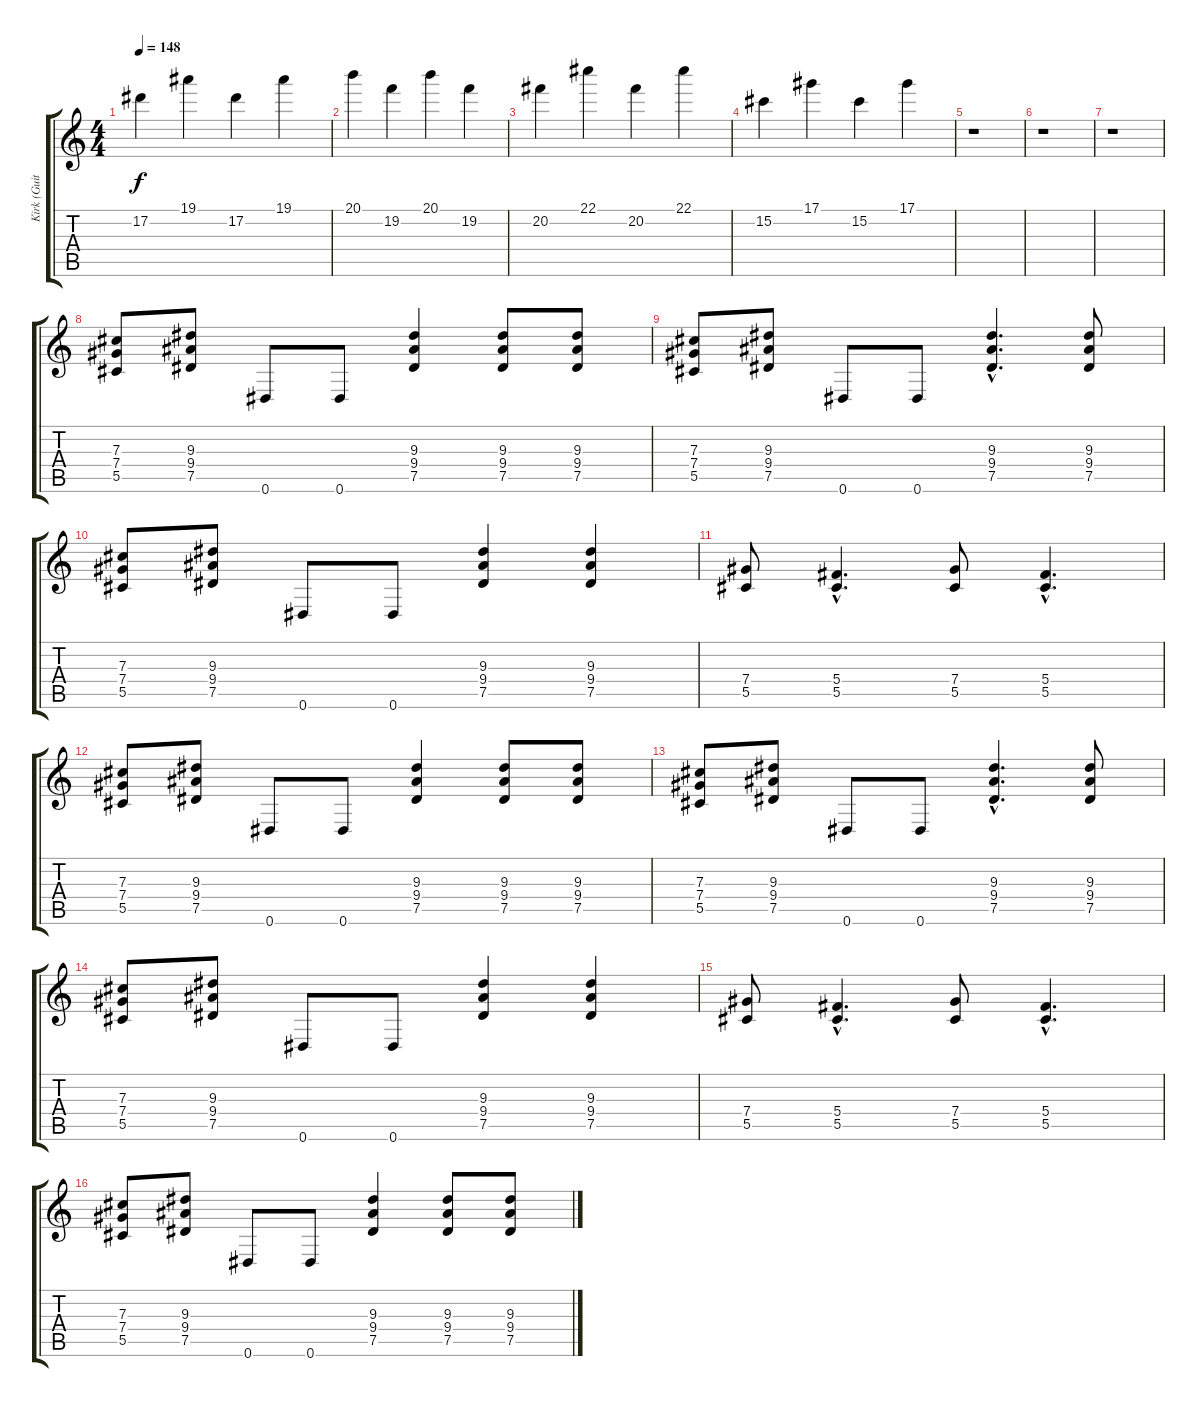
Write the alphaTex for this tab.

\track ("Kirk (Guitar 2)" "Kirk (Guit") {instrument distortionguitar}
\staff {score tabs}
\tuning (Eb4 Bb3 Gb3 Db3 Ab2 Eb2) {hide}
\ts (4 4)
\tempo 148
\clef g2
\ks c
17.2.4{dy f} 19.1.4 17.2.4 19.1.4 |
20.1.4 19.2.4 20.1.4 19.2.4 |
20.2.4 22.1.4 20.2.4 22.1.4 |
15.2.4 17.1.4 15.2.4 17.1.4 |
r.1 |
r.1 |
r.1 |
(7.3 7.4 5.5).8 (9.3 9.4 7.5).8 0.6.8 0.6.8 (9.3 9.4 7.5).4 (9.3 9.4 7.5).8 (9.3 9.4 7.5).8 |
(7.3 7.4 5.5).8 (9.3 9.4 7.5).8 0.6.8 0.6.8 (9.3{hac} 9.4{hac} 7.5{hac}).4{d} (9.3 9.4 7.5).8 |
(7.3 7.4 5.5).8 (9.3 9.4 7.5).8 0.6.8 0.6.8 (9.3 9.4 7.5).4 (9.3 9.4 7.5).4 |
(7.4 5.5).8 (5.4{hac} 5.5{hac}).4{d} (7.4 5.5).8 (5.4{hac} 5.5{hac}).4{d} |
(7.3 7.4 5.5).8 (9.3 9.4 7.5).8 0.6.8 0.6.8 (9.3 9.4 7.5).4 (9.3 9.4 7.5).8 (9.3 9.4 7.5).8 |
(7.3 7.4 5.5).8 (9.3 9.4 7.5).8 0.6.8 0.6.8 (9.3{hac} 9.4{hac} 7.5{hac}).4{d} (9.3 9.4 7.5).8 |
(7.3 7.4 5.5).8 (9.3 9.4 7.5).8 0.6.8 0.6.8 (9.3 9.4 7.5).4 (9.3 9.4 7.5).4 |
(7.4 5.5).8 (5.4{hac} 5.5{hac}).4{d} (7.4 5.5).8 (5.4{hac} 5.5{hac}).4{d} |
(7.3 7.4 5.5).8 (9.3 9.4 7.5).8 0.6.8 0.6.8 (9.3 9.4 7.5).4 (9.3 9.4 7.5).8 (9.3 9.4 7.5).8
